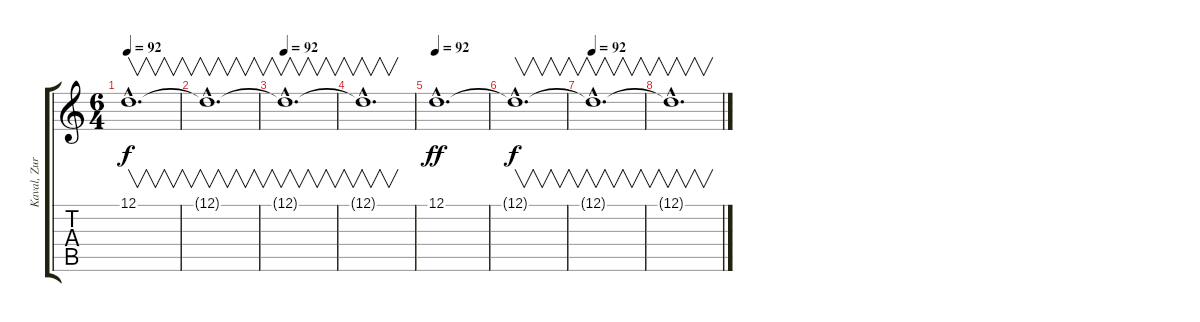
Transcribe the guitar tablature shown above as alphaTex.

\track ("Kaval, Zurna" "Kaval, Zur") {instrument shakuhachi}
\staff {score tabs}
\tuning (D4 A3 F3 C3 G2 D2) {hide}
\ts (6 4)
\tempo 92
\clef g2
\ks c
12.1{hac t}.1{v d dy f} |
12.1{hac t}.1{v d} |
\tempo 92
12.1{hac t}.1{v d} |
12.1{hac t}.1{v d} |
\tempo 92
12.1{hac}.1{d dy ff instrument bagpipe} |
12.1{hac t}.1{v d dy f} |
\tempo 92
12.1{hac t}.1{v d} |
12.1{hac t}.1{v d}
